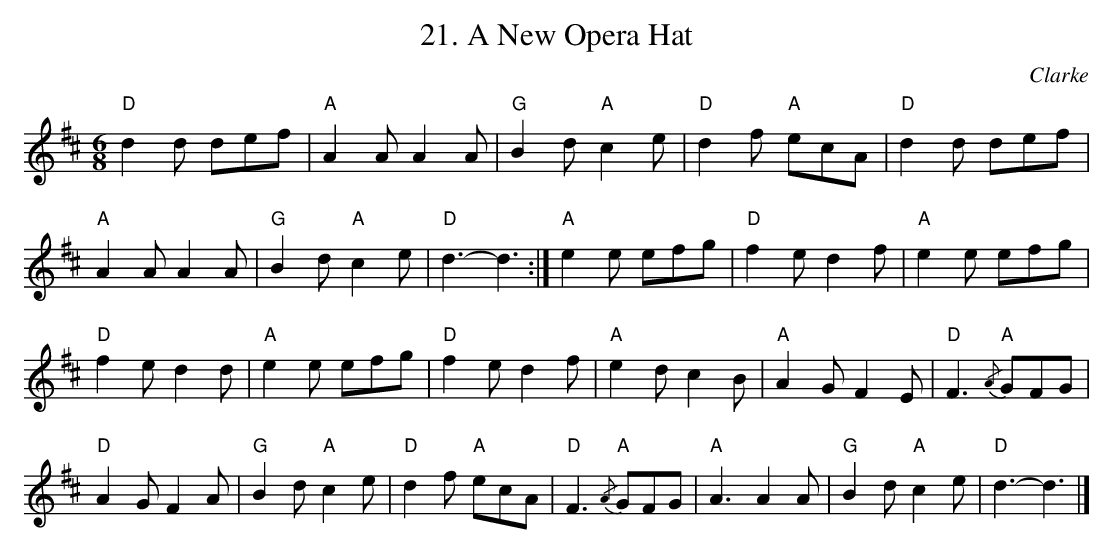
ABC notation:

X:1
T:21. A New Opera Hat
C:Clarke
L:1/8
M: 6/8
K:D
 "D"d2 d def | "A"A2 A A2 A | "G"B2 d "A"c2 e | "D"d2 f "A"ecA | "D"d2 d def |$ "A"A2 A A2 A | %6
 "G"B2 d "A"c2 e | "D"d3- d3 :| "A"e2 e efg | "D"f2 e d2 f | "A"e2 e efg |$ "D"f2 e d2 d | "A"e2 e efg | "D"f2 e d2 f | %14
 "A"e2 d c2 B | "A"A2 G F2 E | "D"F3{/A} "A"GFG |$ "D"A2 G F2 A | "G"B2 d "A"c2 e | "D"d2 f "A"ecA | "D"F3{/A} "A"GFG | "A"A3 A2 A | %22
 "G"B2 d "A"c2 e | "D"d3- d3 |] %24
